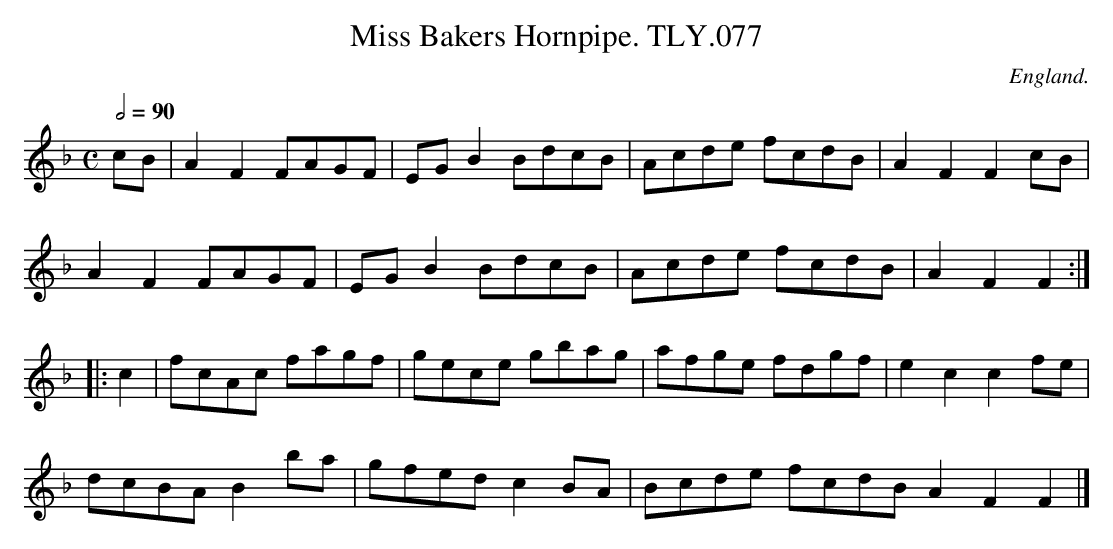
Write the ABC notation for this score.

X:1
T:Miss Bakers Hornpipe. TLY.077
L:1/8
M:C
O:England.
Q:1/2=90
K:F
cB|A2F2 FAGF| EG B2 BdcB| Acde fcdB| A2 F2 F2 cB|!
A2F2 FAGF| EG B2 BdcB| Acde fcdB| A2 F2 F2:|!
|:c2| fcAc fagf| gece gbag| afge fdgf| e2 c2 c2 fe|!
dcBA B2 ba| gfed c2 BA| Bcde fcdB A2 F2 F2|]
